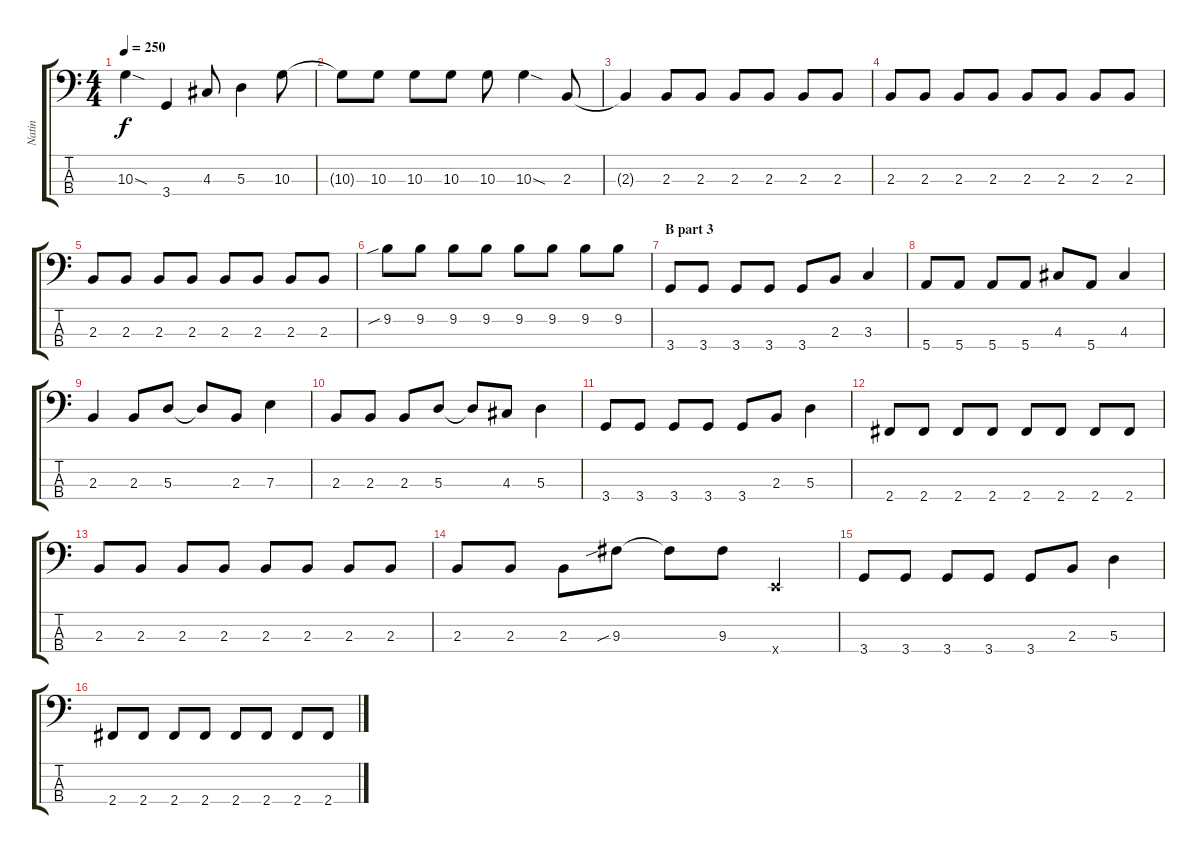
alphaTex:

\track ("Natin" "Natin") {instrument electricbassfinger}
\staff {score tabs}
\tuning (G2 D2 A1 E1) {hide}
\ts (4 4)
\tempo 250
\clef f4
\ks c
10.3{sod}.4{dy f} 3.4.4 4.3.8 5.3.4 10.3.8 |
10.3{t}.8 10.3.8 10.3.8 10.3.8 10.3.8 10.3{sod}.4 2.3.8 |
2.3{t}.4 2.3.8 2.3.8 2.3.8 2.3.8 2.3.8 2.3.8 |
2.3.8 2.3.8 2.3.8 2.3.8 2.3.8 2.3.8 2.3.8 2.3.8 |
2.3.8 2.3.8 2.3.8 2.3.8 2.3.8 2.3.8 2.3.8 2.3.8 |
9.2{sib}.8 9.2.8 9.2.8 9.2.8 9.2.8 9.2.8 9.2.8 9.2.8 |
\section ("" "B part 3")
3.4.8 3.4.8 3.4.8 3.4.8 3.4.8 2.3.8 3.3.4 |
5.4.8 5.4.8 5.4.8 5.4.8 4.3.8 5.4.8 4.3.4 |
2.3.4 2.3.8 5.3.8 5.3{t}.8 2.3.8 7.3.4 |
2.3.8 2.3.8 2.3.8 5.3.8 5.3{t}.8 4.3.8 5.3.4 |
3.4.8 3.4.8 3.4.8 3.4.8 3.4.8 2.3.8 5.3.4 |
2.4.8 2.4.8 2.4.8 2.4.8 2.4.8 2.4.8 2.4.8 2.4.8 |
2.3.8 2.3.8 2.3.8 2.3.8 2.3.8 2.3.8 2.3.8 2.3.8 |
2.3.8 2.3.8 2.3.8 9.3{sib}.8 9.3{t}.8 9.3.8 0.4{x}.4 |
3.4.8 3.4.8 3.4.8 3.4.8 3.4.8 2.3.8 5.3.4 |
2.4.8 2.4.8 2.4.8 2.4.8 2.4.8 2.4.8 2.4.8 2.4.8
